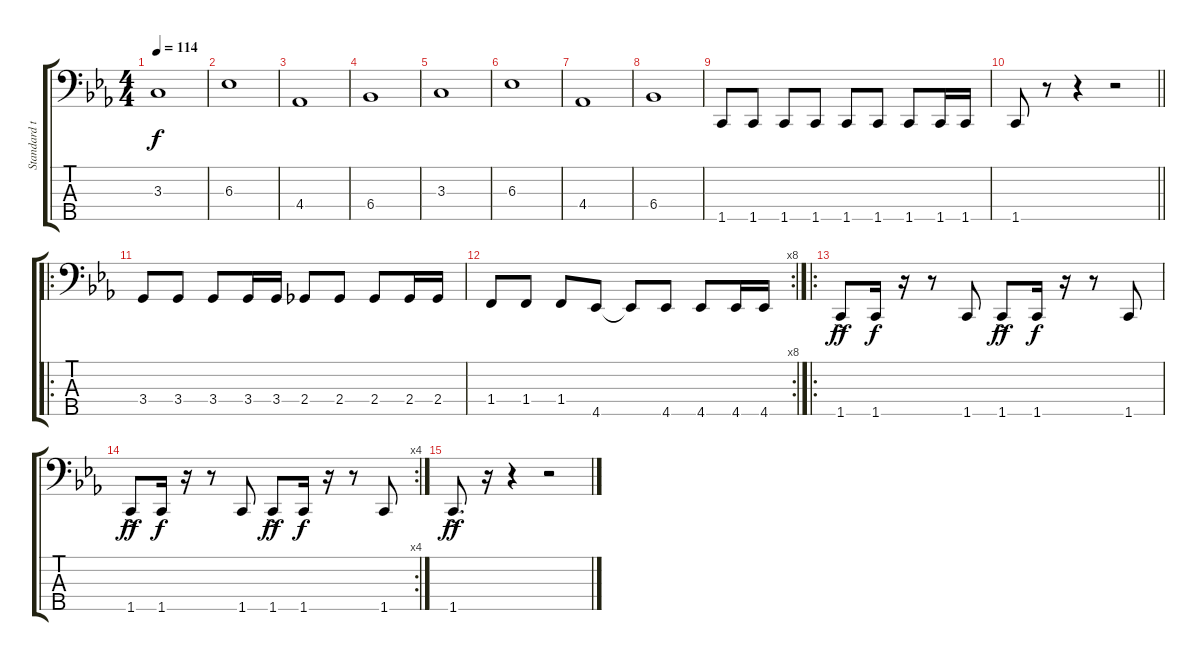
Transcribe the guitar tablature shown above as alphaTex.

\track ("Standard tuning for 5-string bass" "Standard t") {instrument electricbasspick}
\staff {score tabs}
\tuning (G2 D2 A1 E1 B0) {hide}
\ts (4 4)
\tempo 114
\clef f4
\ks eb
3.3.1{dy f} |
6.3.1 |
4.4.1 |
6.4.1 |
3.3.1 |
6.3.1 |
4.4.1 |
6.4.1 |
1.5.8 1.5.8 1.5.8 1.5.8 1.5.8 1.5.8 1.5.8 1.5.16 1.5.16 |
\barLineRight lightlight
1.5.8 r.8 r.4 r.2 |
\ro
3.4.8 3.4.8 3.4.8 3.4.16 3.4.16 2.4.8 2.4.8 2.4.8 2.4.16 2.4.16 |
\rc 8
1.4.8 1.4.8 1.4.8 4.5.8 4.5{t}.8 4.5.8 4.5.8 4.5.16 4.5.16 |
\ro
1.5{ac}.8{dy ff} 1.5.16{dy f} r.16 r.8 1.5.8 1.5{ac}.8{dy ff} 1.5.16{dy f} r.16 r.8 1.5.8 |
\rc 4
1.5{ac}.8{dy ff} 1.5.16{dy f} r.16 r.8 1.5.8 1.5{ac}.8{dy ff} 1.5.16{dy f} r.16 r.8 1.5.8 |
1.5{ac}.8{d dy ff} r.16 r.4 r.2
